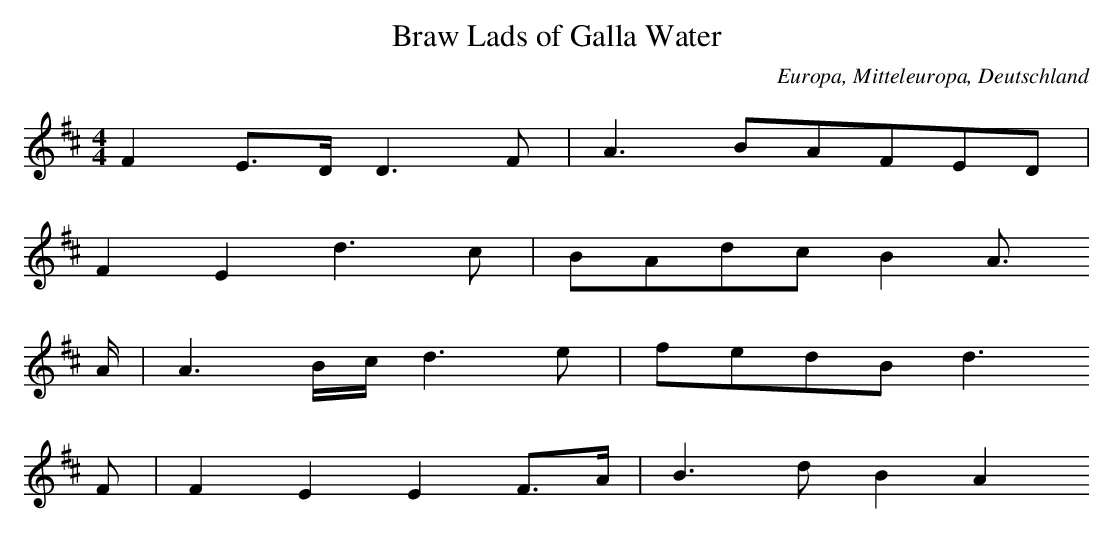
X:1
T: Braw Lads of Galla Water
O: Europa, Mitteleuropa, Deutschland
M: 4/4
L: 1/16
K: D
F4E3DD6F2 | A6B2A2F2E2D2 |
F4E4d6c2 | B2A2d2c2B4A3
A | A6Bcd6e2 | f2e2d2B2d6
F2 | F4E4E4F3A | B6d2B4A4
